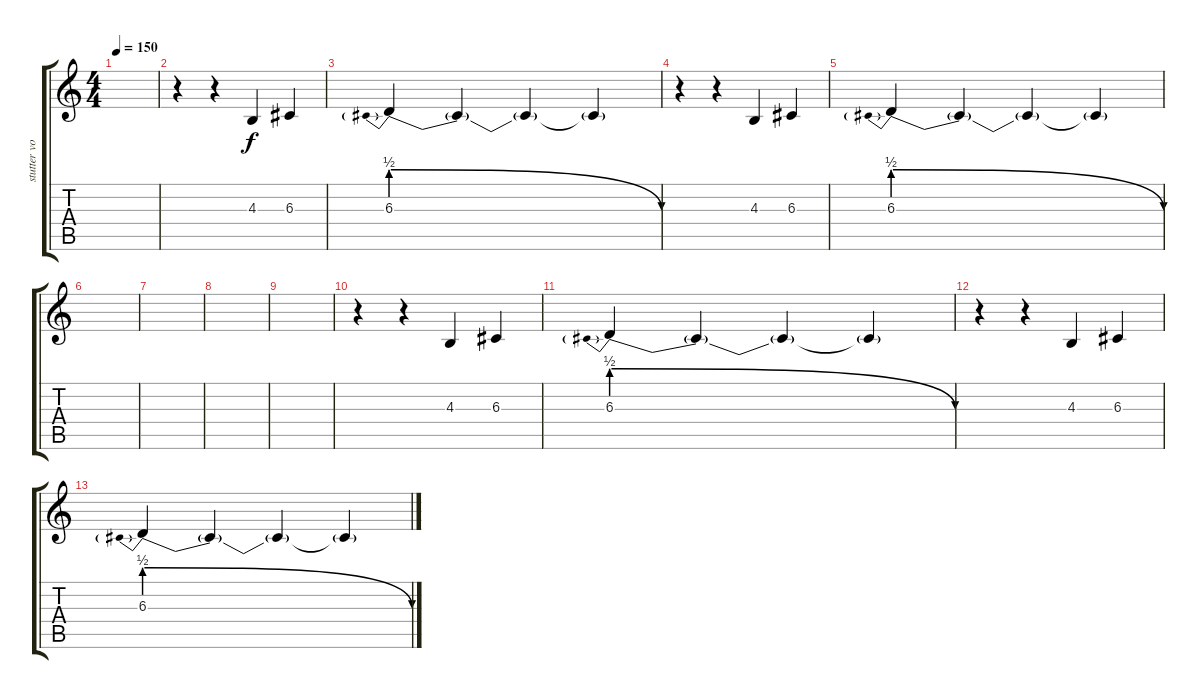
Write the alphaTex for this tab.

\track ("stutter vocals" "stutter vo") {instrument frenchhorn}
\staff {score tabs}
\tuning (E4 B3 G3 D3 A2 E2) {hide}
\ts (4 4)
\tempo 150
\clef g2
\ks c
|
r.4 r.4 4.3.4 6.3.4 |
6.3{be (prebendrelease 0 2 60 0)}.4 6.3{t}.4 6.3{t}.4 6.3{t}.4 |
r.4 r.4 4.3.4 6.3.4 |
6.3{be (prebendrelease 0 2 60 0)}.4 6.3{t}.4 6.3{t}.4 6.3{t}.4 |
|
|
|
|
r.4 r.4 4.3.4 6.3.4 |
6.3{be (prebendrelease 0 2 60 0)}.4 6.3{t}.4 6.3{t}.4 6.3{t}.4 |
r.4 r.4 4.3.4 6.3.4 |
6.3{be (prebendrelease 0 2 60 0)}.4 6.3{t}.4 6.3{t}.4 6.3{t}.4
